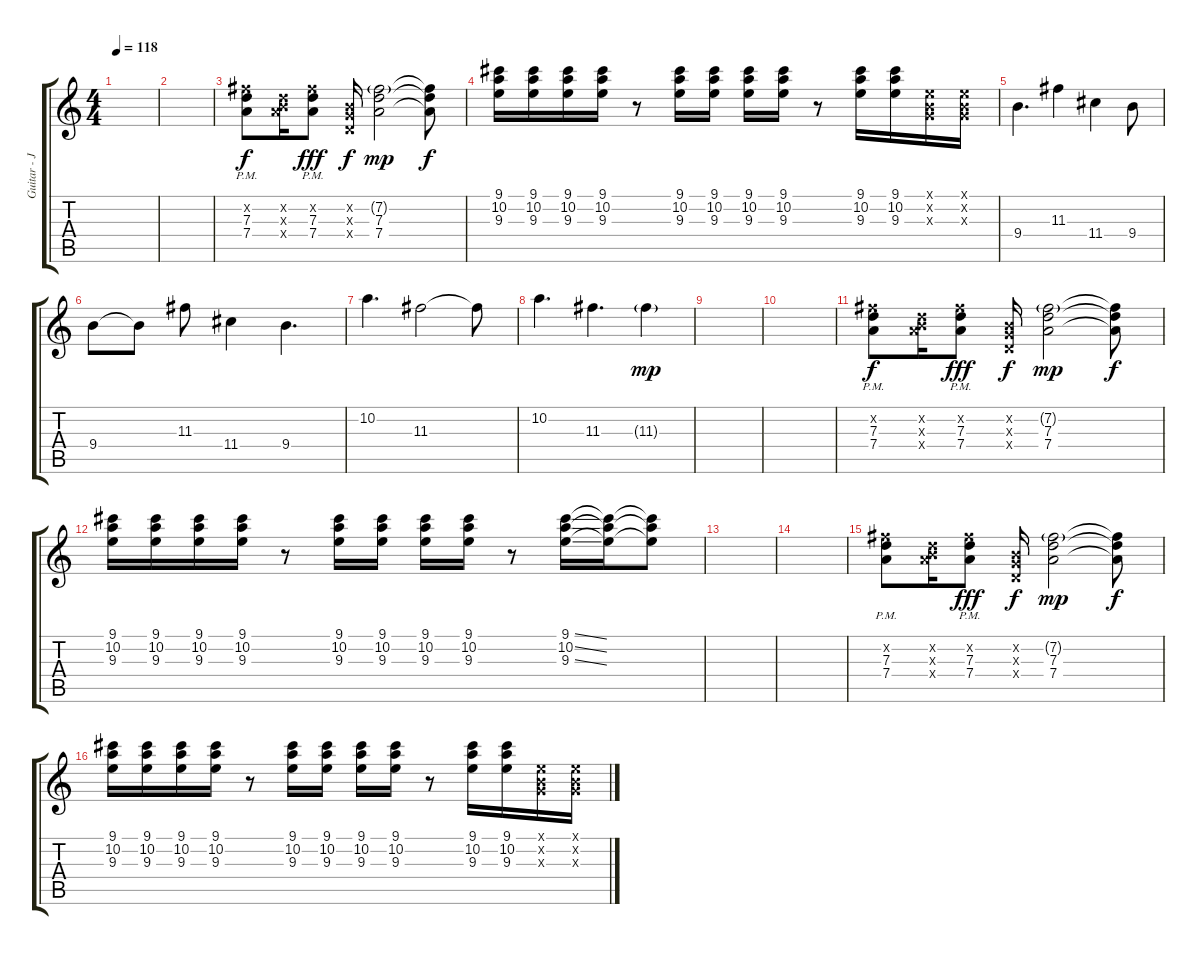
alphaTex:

\track ("Guitar - John" "Guitar - J") {instrument overdrivenguitar}
\staff {score tabs}
\tuning (E4 B3 G3 D3 A2 E2) {hide}
\ts (4 4)
\tempo 118
\clef g2
\ks c
|
|
(7.2{x} 7.3{pm} 7.4).8 (0.2{x} 7.3{x} 7.4{x}).16 (7.2{x} 7.3{pm} 7.4).8{dy fff} (0.2{x} 0.3{x} 0.4{x}).16{dy f} (7.2{g} 7.3 7.4).2{dy mp} (7.2{t} 7.3{t} 7.4{t}).8{dy f} |
(9.1 10.2 9.3).16 (9.1 10.2 9.3).16 (9.1 10.2 9.3).16 (9.1 10.2 9.3).16 r.8 (9.1 10.2 9.3).16 (9.1 10.2 9.3).16 (9.1 10.2 9.3).16 (9.1 10.2 9.3).16 r.8 (9.1 10.2 9.3).16 (9.1 10.2 9.3).16 (0.1{x} 0.2{x} 0.3{x}).16 (0.1{x} 0.2{x} 0.3{x}).16 |
9.4.4{d} 11.3.4 11.4.4 9.4.8 |
9.4.8 9.4{t}.8 11.3.8 11.4.4 9.4.4{d} |
10.2.4{d} 11.3.2 11.3{t}.8 |
10.2.4{d} 11.3.4{d} 11.3{g}.4{dy mp} |
|
|
(7.2{x} 7.3{pm} 7.4).8{dy f} (0.2{x} 7.3{x} 7.4{x}).16 (7.2{x} 7.3{pm} 7.4).8{dy fff} (0.2{x} 0.3{x} 0.4{x}).16{dy f} (7.2{g} 7.3 7.4).2{dy mp} (7.2{t} 7.3{t} 7.4{t}).8{dy f} |
(9.1 10.2 9.3).16 (9.1 10.2 9.3).16 (9.1 10.2 9.3).16 (9.1 10.2 9.3).16 r.8 (9.1 10.2 9.3).16 (9.1 10.2 9.3).16 (9.1 10.2 9.3).16 (9.1 10.2 9.3).16 r.8 (9.1{ss} 10.2{ss} 9.3{ss}).16 (9.1{t} 10.2{t} 9.3{t}).16 (9.1{t} 10.2{t} 9.3{t}).8 |
|
|
(7.2{x} 7.3{pm} 7.4).8 (0.2{x} 7.3{x} 7.4{x}).16 (7.2{x} 7.3{pm} 7.4).8{dy fff} (0.2{x} 0.3{x} 0.4{x}).16{dy f} (7.2{g} 7.3 7.4).2{dy mp} (7.2{t} 7.3{t} 7.4{t}).8{dy f} |
(9.1 10.2 9.3).16 (9.1 10.2 9.3).16 (9.1 10.2 9.3).16 (9.1 10.2 9.3).16 r.8 (9.1 10.2 9.3).16 (9.1 10.2 9.3).16 (9.1 10.2 9.3).16 (9.1 10.2 9.3).16 r.8 (9.1 10.2 9.3).16 (9.1 10.2 9.3).16 (0.1{x} 0.2{x} 0.3{x}).16 (0.1{x} 0.2{x} 0.3{x}).16
